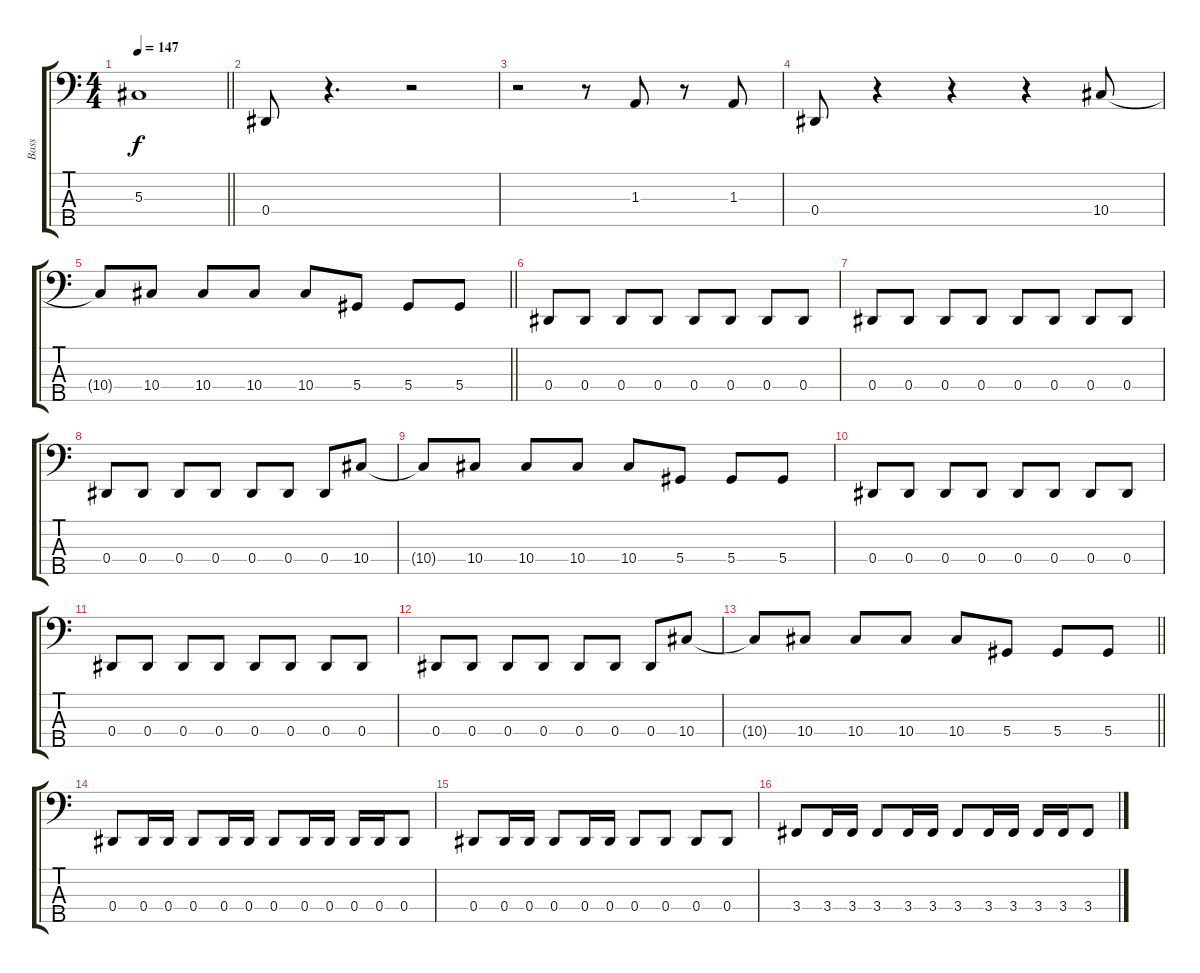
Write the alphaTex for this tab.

\track ("Bass" "Bass") {instrument electricbasspick}
\staff {score tabs}
\tuning (Gb2 Db2 Ab1 Eb1 Bb0) {hide}
\ts (4 4)
\tempo 147
\clef f4
\barLineRight lightlight
\ks c
5.3.1{dy f} |
\section ("" "")
0.4.8 r.4{d} r.2 |
r.2 r.8 1.3.8 r.8 1.3.8 |
0.4.8 r.4 r.4 r.4 10.4.8 |
\barLineRight lightlight
10.4{t}.8 10.4.8 10.4.8 10.4.8 10.4.8 5.4.8 5.4.8 5.4.8 |
\section ("" "")
0.4.8 0.4.8 0.4.8 0.4.8 0.4.8 0.4.8 0.4.8 0.4.8 |
0.4.8 0.4.8 0.4.8 0.4.8 0.4.8 0.4.8 0.4.8 0.4.8 |
0.4.8 0.4.8 0.4.8 0.4.8 0.4.8 0.4.8 0.4.8 10.4.8 |
10.4{t}.8 10.4.8 10.4.8 10.4.8 10.4.8 5.4.8 5.4.8 5.4.8 |
0.4.8 0.4.8 0.4.8 0.4.8 0.4.8 0.4.8 0.4.8 0.4.8 |
0.4.8 0.4.8 0.4.8 0.4.8 0.4.8 0.4.8 0.4.8 0.4.8 |
0.4.8 0.4.8 0.4.8 0.4.8 0.4.8 0.4.8 0.4.8 10.4.8 |
\barLineRight lightlight
10.4{t}.8 10.4.8 10.4.8 10.4.8 10.4.8 5.4.8 5.4.8 5.4.8 |
\section ("" "")
0.4.8 0.4.16 0.4.16 0.4.8 0.4.16 0.4.16 0.4.8 0.4.16 0.4.16 0.4.16 0.4.16 0.4.8 |
0.4.8 0.4.16 0.4.16 0.4.8 0.4.16 0.4.16 0.4.8 0.4.8 0.4.8 0.4.8 |
3.4.8 3.4.16 3.4.16 3.4.8 3.4.16 3.4.16 3.4.8 3.4.16 3.4.16 3.4.16 3.4.16 3.4.8
